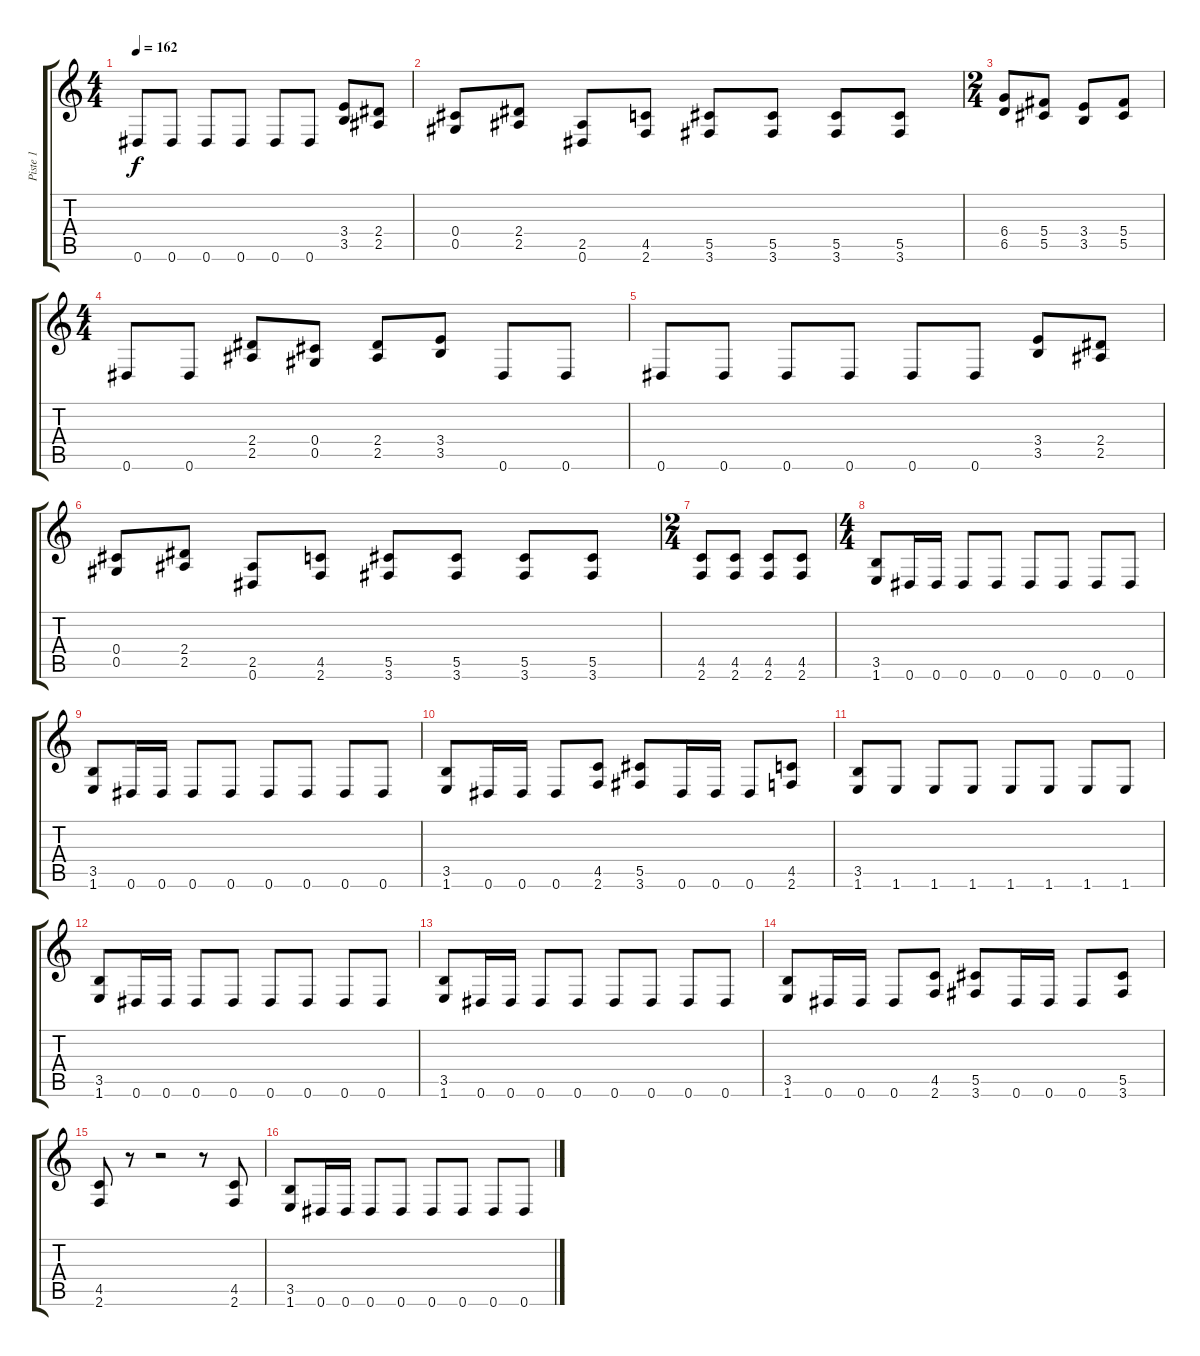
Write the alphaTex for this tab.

\track ("Piste 1" "Piste 1") {instrument distortionguitar}
\staff {score tabs}
\tuning (Eb4 Bb3 Gb3 Db3 Ab2 Eb2) {hide}
\ts (4 4)
\tempo 162
\clef g2
\ks c
0.6.8{dy f} 0.6.8 0.6.8 0.6.8 0.6.8 0.6.8 (3.4 3.5).8 (2.4 2.5).8 |
(0.4 0.5).8 (2.4 2.5).8 (2.5 0.6).8 (4.5 2.6).8 (5.5 3.6).8 (5.5 3.6).8 (5.5 3.6).8 (5.5 3.6).8 |
\ts (2 4)
(6.4 6.5).8 (5.4 5.5).8 (3.4 3.5).8 (5.4 5.5).8 |
\ts (4 4)
0.6.8 0.6.8 (2.4 2.5).8 (0.4 0.5).8 (2.4 2.5).8 (3.4 3.5).8 0.6.8 0.6.8 |
0.6.8 0.6.8 0.6.8 0.6.8 0.6.8 0.6.8 (3.4 3.5).8 (2.4 2.5).8 |
(0.4 0.5).8 (2.4 2.5).8 (2.5 0.6).8 (4.5 2.6).8 (5.5 3.6).8 (5.5 3.6).8 (5.5 3.6).8 (5.5 3.6).8 |
\ts (2 4)
(4.5 2.6).8 (4.5 2.6).8 (4.5 2.6).8 (4.5 2.6).8 |
\ts (4 4)
(3.5 1.6).8 0.6.16 0.6.16 0.6.8 0.6.8 0.6.8 0.6.8 0.6.8 0.6.8 |
(3.5 1.6).8 0.6.16 0.6.16 0.6.8 0.6.8 0.6.8 0.6.8 0.6.8 0.6.8 |
(3.5 1.6).8 0.6.16 0.6.16 0.6.8 (4.5 2.6).8 (5.5 3.6).8 0.6.16 0.6.16 0.6.8 (4.5 2.6).8 |
(3.5 1.6).8 1.6.8 1.6.8 1.6.8 1.6.8 1.6.8 1.6.8 1.6.8 |
(3.5 1.6).8 0.6.16 0.6.16 0.6.8 0.6.8 0.6.8 0.6.8 0.6.8 0.6.8 |
(3.5 1.6).8 0.6.16 0.6.16 0.6.8 0.6.8 0.6.8 0.6.8 0.6.8 0.6.8 |
(3.5 1.6).8 0.6.16 0.6.16 0.6.8 (4.5 2.6).8 (5.5 3.6).8 0.6.16 0.6.16 0.6.8 (5.5 3.6).8 |
(4.5 2.6).8 r.8 r.2 r.8 (4.5 2.6).8 |
(3.5 1.6).8 0.6.16 0.6.16 0.6.8 0.6.8 0.6.8 0.6.8 0.6.8 0.6.8
